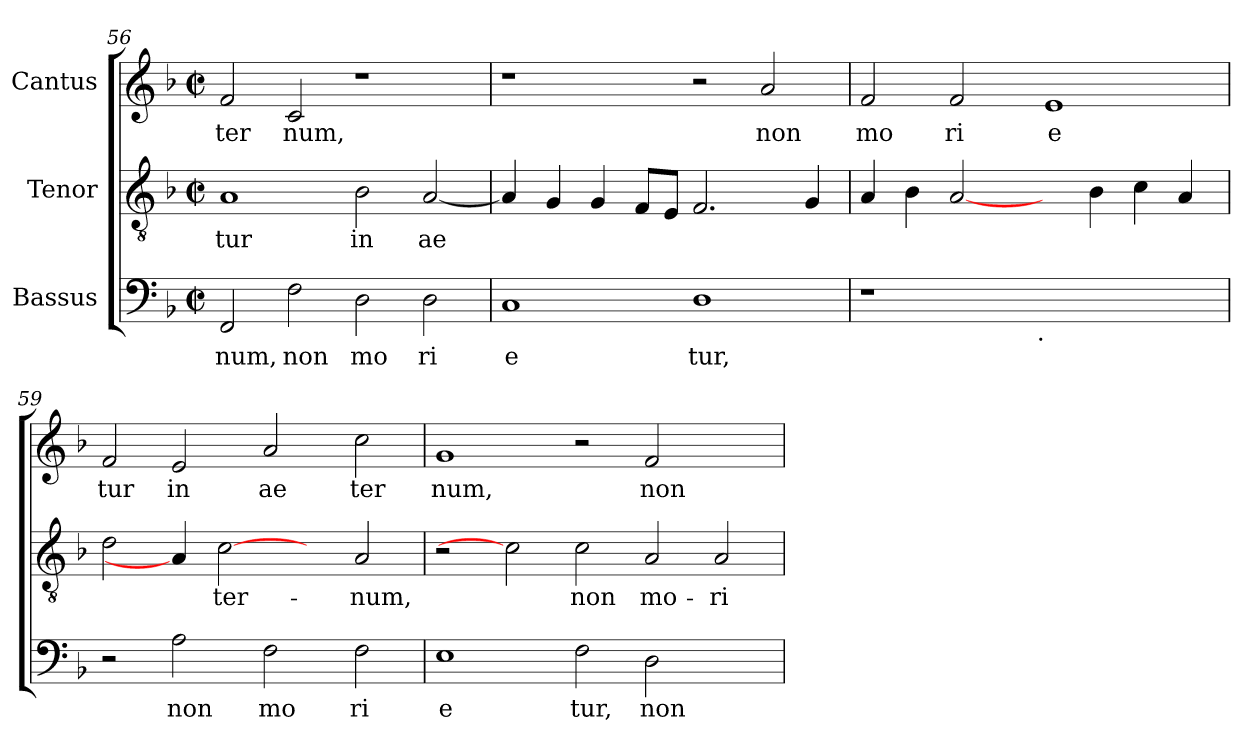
**kern	**text	**kern	**text	**kern	**text
*part3	*part3	*part2	*part2	*part1	*part1
*staff3	*staff3	*staff2	*staff2	*staff1	*staff1
*I"Bassus	*	*I"Tenor	*	*I"Cantus	*
!!LO:LB:g=z
*clefF4	*	*clefGv2	*	*clefG2	*
*k[b-]	*	*k[b-]	*	*k[b-]	*
*F:	*	*F:	*	*F:	*
*M2/2	*	*M2/2	*	*M2/2	*
*met(c|)	*	*met(c|)	*	*met(c|)	*
=56	=56	=56	=56	=56	=56
!	!LO:LY:b	!	!LO:LY:b:cj	!	!LO:LY:b:cj
2FF/	num,	1A	tur	2f/	-ter
!	!LO:LY:b	!	!	!	!LO:LY:b:cj
2F\	non	.	.	2c/	num,
!	!LO:LY:b	!	!LO:LY:b:cj	!	!
2D\	mo	2B-\	in	1r	.
!	!LO:LY:b	!	!LO:LY:b:cj	!	!
2D\	ri	[<2A/	ae-	.	.
=57	=57	=57	=57	=57	=57
!	!LO:LY:b	!	!LO:LY:b:cj	!	!
1C	e	4A/]	--	1r	.
!	!	!	!LO:LY:b:cj	!	!
.	.	4G/	--	.	.
!	!	!	!LO:LY:b:cj	!	!
.	.	4G/	--	.	.
!	!	!	!LO:LY:b:cj	!	!
.	.	8F/L	--	.	.
!	!	!	!LO:LY:b:cj	!	!
.	.	8E/J	--	.	.
!	!LO:LY:b	!	!LO:LY:b:cj	!	!
1D	tur,	2.F/	--	2r	.
!	!	!	!	!	!LO:LY:b:cj
.	.	.	.	2a/	non
!	!	!	!LO:LY:b:cj	!	!
.	.	4G/	--	.	.
=58	=58	=58	=58	=58	=58
!	!	!	!LO:LY:b:cj	!	!LO:LY:b:cj
*^	*	*	*	*	*
1r	2ryy	.	4A/	--	2f/	mo
!	!	!	!	!LO:LY:b:cj	!	!
.	.	.	4B-\	--	.	.
!	!	!	!	!LO:LY:b:cj	!	!LO:LY:b:cj
.	4ryy	.	[2A/	--	2f/	ri
.	8...ryy	.	.	.	.	.
!	!LO:TX:b:t=.	!	!	!	!	!
.	1ryy	.	.	.	.	.
!	!	!	!	!	!	!LO:LY:b:cj
1ryy	.	.	4ryy	.	1e	e
!	!	!	!	!LO:LY:b:cj	!	!
.	.	.	4B-\	--	.	.
!	!	!	!	!LO:LY:b:cj	!	!
.	.	.	4c\	--	.	.
!	!	!	!	!LO:LY:b:cj	!	!
.	.	.	4A/	--	.	.
.	64ryy	.	.	.	.	.
=59	=59	=59	=59	=59	=59	=59
!	!	!	!	!LO:LY:b:cj	!	!LO:LY:b:cj
*v	*v	*	*	*	*	*
2r	.	2d\	--	2f/	tur
!	!LO:LY:b	!	!	!	!LO:LY:b:cj
2A\	non	4A/]	.	2e/	in
!	!	!	!LO:LY:b:cj	!	!
.	.	[2c	-ter-	.	.
!	!LO:LY:b	!	!	!	!LO:LY:b:cj
2F\	mo	.	.	2a/	ae
.	.	4ryy	.	.	.
!	!LO:LY:b	!	!LO:LY:b:cj	!	!LO:LY:b:cj
2F\	ri	2A/	-num,	2cc\	ter
=60	=60	=60	=60	=60	=60
!	!LO:LY:b	!	!	!	!LO:LY:b:cj
1E	e	2r	.	1g	num,
.	.	2c]	.	.	.
!	!LO:LY:b	!	!LO:LY:b:cj	!	!
2F\	tur,	2c\	non	2r	.
!	!LO:LY:b	!	!LO:LY:b:cj	!	!LO:LY:b:cj
2D\	non	2A/	mo-	2f/	non
!	!	!	!LO:LY:b:cj	!	!
2ryy	.	2A/	-ri-	2ryy	.
=	=	=	=	=	=
*-	*-	*-	*-	*-	*-
